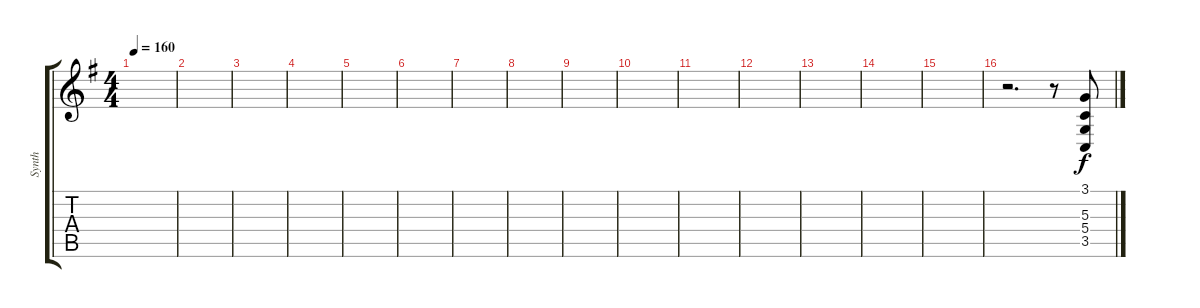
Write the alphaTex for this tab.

\track ("Synth" "Synth") {instrument synthstrings1}
\staff {score tabs}
\tuning (E4 B3 G3 D3 A2 E2) {hide}
\ts (4 4)
\tempo 160
\clef g2
\ks g
|
|
|
|
|
|
|
|
|
|
|
|
|
|
|
r.2{d} r.8 (3.1 5.3 5.4 3.5).8
